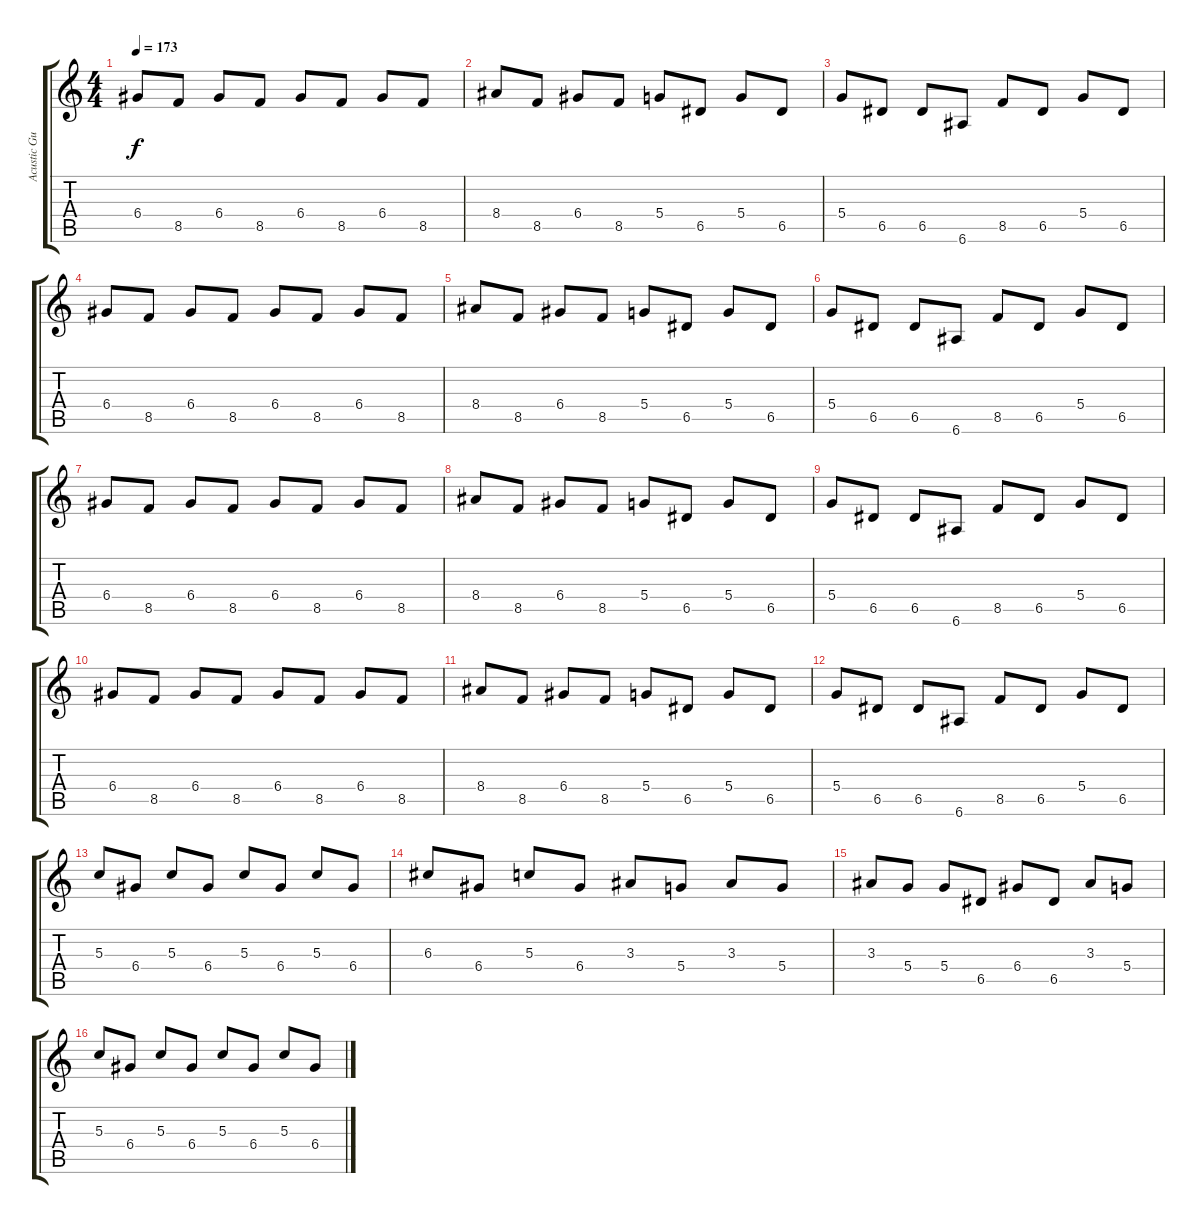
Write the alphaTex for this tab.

\track ("Acustic Guitar 2" "Acustic Gu") {instrument acousticguitarsteel}
\staff {score tabs}
\tuning (E4 B3 G3 D3 A2 E2) {hide}
\ts (4 4)
\tempo 173
\clef g2
\ks c
6.4.8{dy f instrument acousticguitarsteel} 8.5.8 6.4.8 8.5.8 6.4.8 8.5.8 6.4.8 8.5.8 |
8.4.8 8.5.8 6.4.8 8.5.8 5.4.8 6.5.8 5.4.8 6.5.8 |
5.4.8 6.5.8 6.5.8 6.6.8 8.5.8 6.5.8 5.4.8 6.5.8 |
6.4.8 8.5.8 6.4.8 8.5.8 6.4.8 8.5.8 6.4.8 8.5.8 |
8.4.8 8.5.8 6.4.8 8.5.8 5.4.8 6.5.8 5.4.8 6.5.8 |
5.4.8 6.5.8 6.5.8 6.6.8 8.5.8 6.5.8 5.4.8 6.5.8 |
6.4.8 8.5.8 6.4.8 8.5.8 6.4.8 8.5.8 6.4.8 8.5.8 |
8.4.8 8.5.8 6.4.8 8.5.8 5.4.8 6.5.8 5.4.8 6.5.8 |
5.4.8 6.5.8 6.5.8 6.6.8 8.5.8 6.5.8 5.4.8 6.5.8 |
6.4.8 8.5.8 6.4.8 8.5.8 6.4.8 8.5.8 6.4.8 8.5.8 |
8.4.8 8.5.8 6.4.8 8.5.8 5.4.8 6.5.8 5.4.8 6.5.8 |
5.4.8 6.5.8 6.5.8 6.6.8 8.5.8 6.5.8 5.4.8 6.5.8 |
5.3.8 6.4.8 5.3.8 6.4.8 5.3.8 6.4.8 5.3.8 6.4.8 |
6.3.8 6.4.8 5.3.8 6.4.8 3.3.8 5.4.8 3.3.8 5.4.8 |
3.3.8 5.4.8 5.4.8 6.5.8 6.4.8 6.5.8 3.3.8 5.4.8 |
5.3.8 6.4.8 5.3.8 6.4.8 5.3.8 6.4.8 5.3.8 6.4.8
